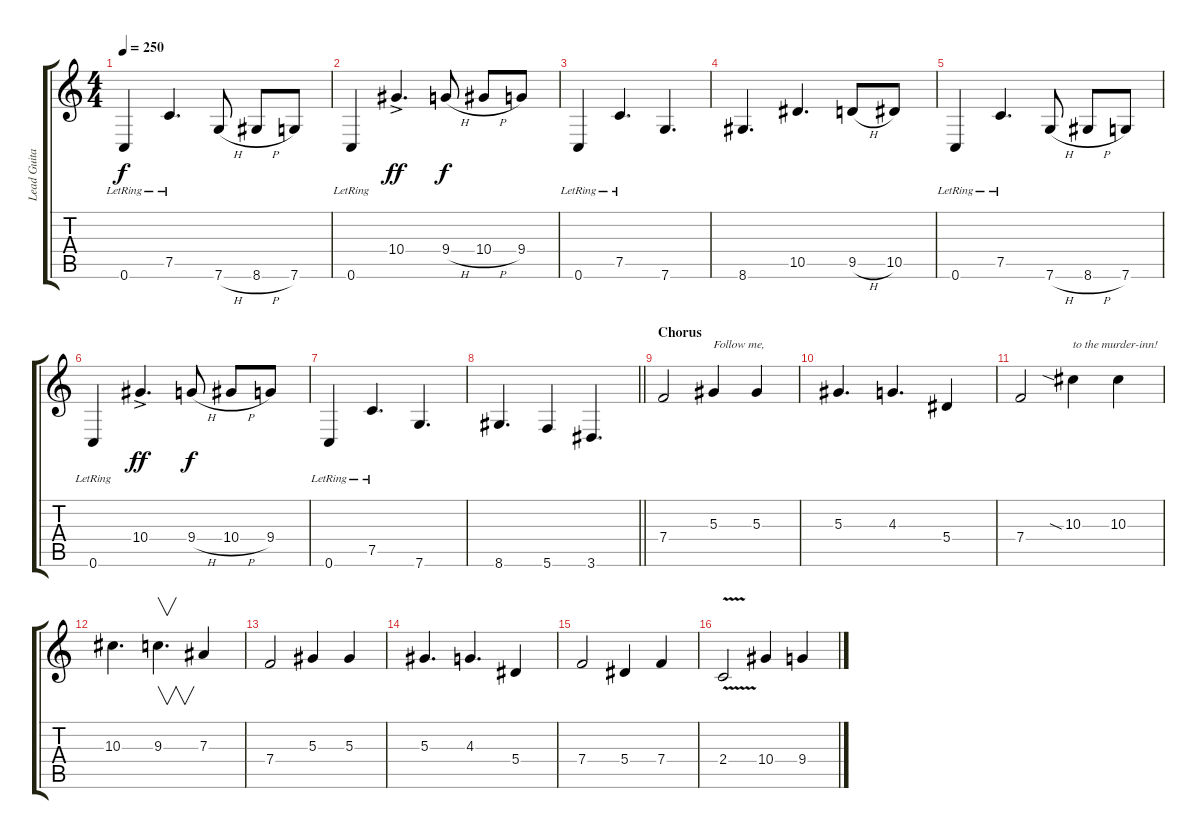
\track ("Lead Guitar" "Lead Guita") {instrument distortionguitar}
\staff {score tabs}
\tuning (C4 G3 Eb3 Bb2 F2 C2) {hide}
\ts (4 4)
\tempo 250
\clef g2
\ks c
0.6{lr}.4{dy f} 7.5{lr}.4{d} 7.6{h}.8 8.6{h}.8 7.6.8 |
0.6{lr}.4 10.4{ac}.4{d dy ff} 9.4{h}.8{dy f} 10.4{h}.8 9.4.8 |
0.6{lr}.4 7.5{lr}.4{d} 7.6.4{d} |
8.6.4{d} 10.5.4{d} 9.5{h}.8 10.5.8 |
0.6{lr}.4 7.5{lr}.4{d} 7.6{h}.8 8.6{h}.8 7.6.8 |
0.6{lr}.4 10.4{ac}.4{d dy ff} 9.4{h}.8{dy f} 10.4{h}.8 9.4.8 |
0.6{lr}.4 7.5{lr}.4{d} 7.6.4{d} |
\barLineRight lightlight
8.6.4{d} 5.6.4 3.6.4{d} |
\section ("" "Chorus")
7.4.2 5.3.4{txt "Follow me,"} 5.3.4 |
5.3.4{d} 4.3.4{d} 5.4.4 |
7.4.2 10.3{sia}.4{txt "to the murder-inn!"} 10.3.4 |
10.3.4{d} 9.3.4{v d} 7.3.4 |
7.4.2 5.3.4 5.3.4 |
5.3.4{d} 4.3.4{d} 5.4.4 |
7.4.2 5.4.4 7.4.4 |
2.4{v}.2 10.4.4 9.4.4
